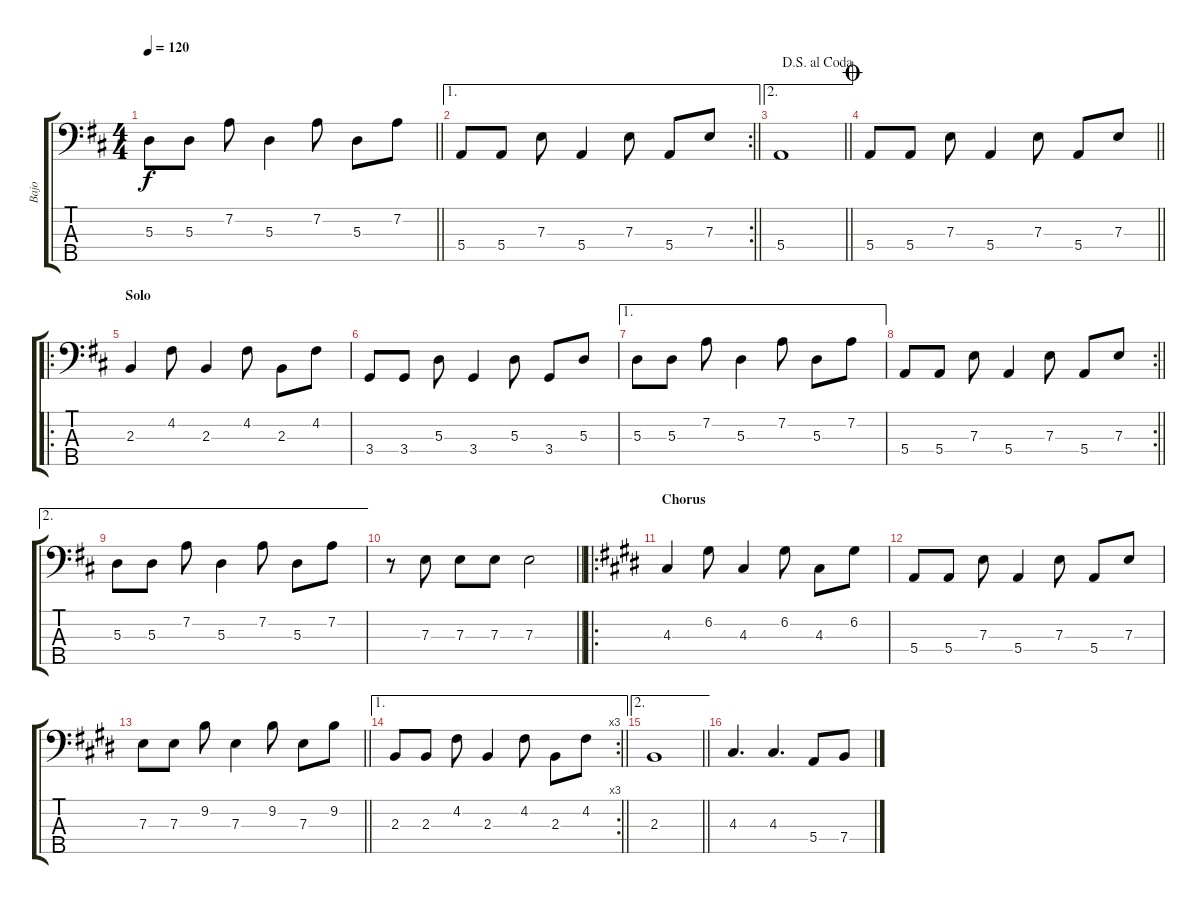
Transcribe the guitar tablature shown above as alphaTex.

\track ("Bajo" "Bajo") {instrument electricbassfinger}
\staff {score tabs}
\tuning (G2 D2 A1 E1 B0) {hide}
\ts (4 4)
\tempo 120
\clef f4
\barLineRight lightlight
\ks bminor
5.3.8{dy f} 5.3.8 7.2.8 5.3.4 7.2.8 5.3.8 7.2.8 |
\ae 1
\rc 2
\barLineRight lightlight
5.4.8 5.4.8 7.3.8 5.4.4 7.3.8 5.4.8 7.3.8 |
\ae 2
\jump dalsegnoalcoda
\barLineRight lightlight
5.4.1 |
\jump coda
\barLineRight lightlight
5.4.8 5.4.8 7.3.8 5.4.4 7.3.8 5.4.8 7.3.8 |
\ro
\section ("" "Solo")
2.3.4 4.2.8 2.3.4 4.2.8 2.3.8 4.2.8 |
3.4.8 3.4.8 5.3.8 3.4.4 5.3.8 3.4.8 5.3.8 |
\ae 1
5.3.8 5.3.8 7.2.8 5.3.4 7.2.8 5.3.8 7.2.8 |
\rc 2
\barLineRight lightlight
5.4.8 5.4.8 7.3.8 5.4.4 7.3.8 5.4.8 7.3.8 |
\ae 2
5.3.8 5.3.8 7.2.8 5.3.4 7.2.8 5.3.8 7.2.8 |
\barLineRight lightlight
r.8 7.3.8 7.3.8 7.3.8 7.3.2 |
\ro
\section ("" "Chorus")
\ks c#minor
4.3.4 6.2.8 4.3.4 6.2.8 4.3.8 6.2.8 |
5.4.8 5.4.8 7.3.8 5.4.4 7.3.8 5.4.8 7.3.8 |
\barLineRight lightlight
7.3.8 7.3.8 9.2.8 7.3.4 9.2.8 7.3.8 9.2.8 |
\ae 1
\rc 3
\barLineRight lightlight
2.3.8 2.3.8 4.2.8 2.3.4 4.2.8 2.3.8 4.2.8 |
\ae 2
\barLineRight lightlight
2.3.1 |
4.3.4{d} 4.3.4{d} 5.4.8 7.4.8
